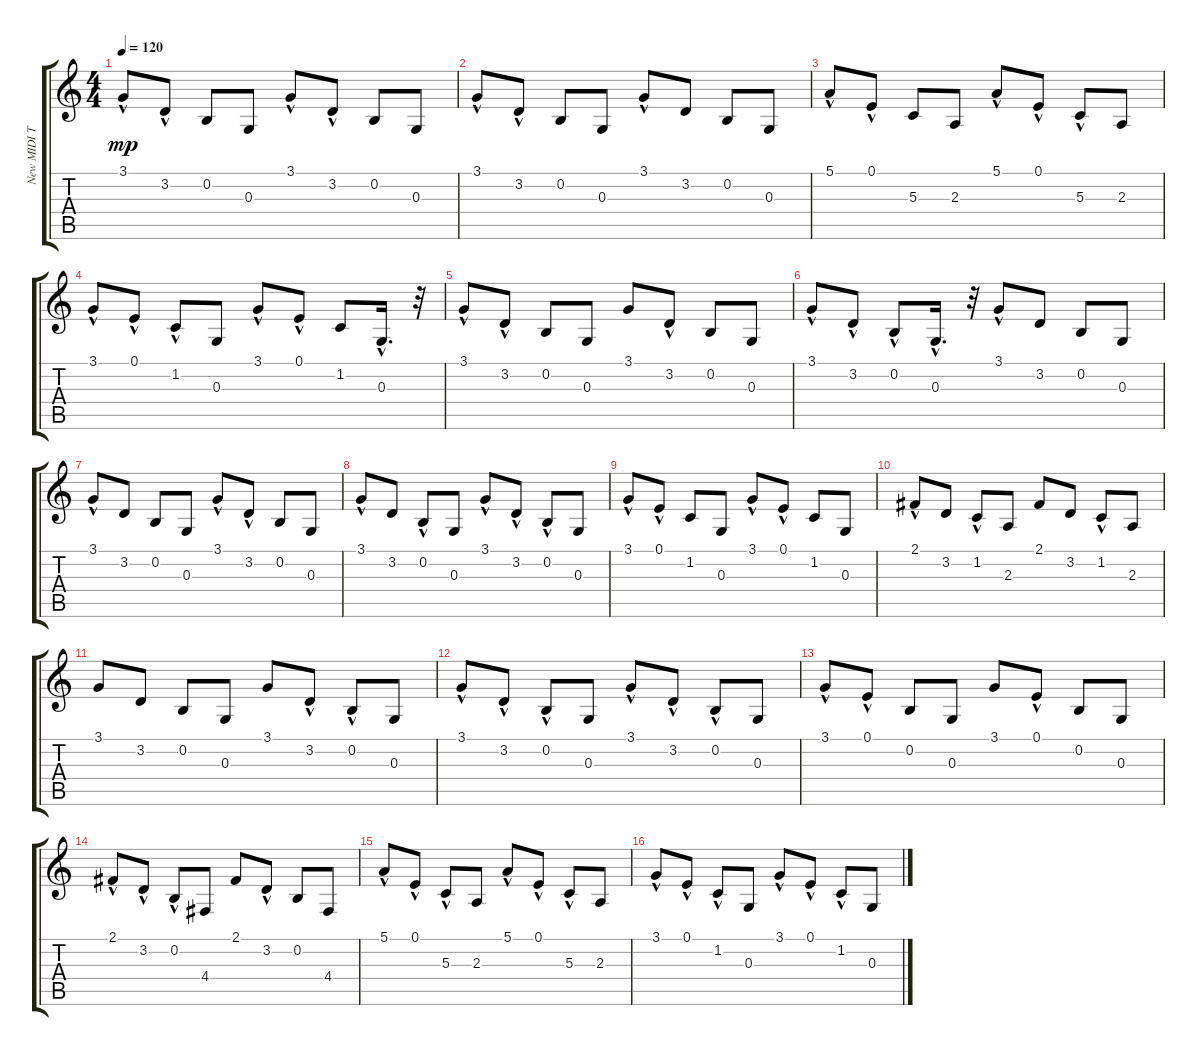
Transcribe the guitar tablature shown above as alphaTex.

\track ("New MIDI Track" "New MIDI T") {instrument orchestralharp}
\staff {score tabs}
\tuning (E4 B3 G3 D3 A2 E2) {hide}
\ts (4 4)
\tempo 120
\clef g2
\ks c
3.1{hac}.8{dy mp} 3.2{hac}.8 0.2.8 0.3.8 3.1{hac}.8 3.2{hac}.8 0.2.8 0.3.8 |
3.1{hac}.8 3.2{hac}.8 0.2.8 0.3.8 3.1{hac}.8 3.2.8 0.2.8 0.3.8 |
5.1{hac}.8 0.1{hac}.8 5.3.8 2.3.8 5.1{hac}.8 0.1{hac}.8 5.3{hac}.8 2.3.8 |
3.1{hac}.8 0.1{hac}.8 1.2{hac}.8 0.3.8 3.1{hac}.8 0.1{hac}.8 1.2.8 0.3{hac}.16{d} r.32 |
3.1{hac}.8 3.2{hac}.8 0.2.8 0.3.8 3.1.8 3.2{hac}.8 0.2.8 0.3.8 |
3.1{hac}.8 3.2{hac}.8 0.2{hac}.8 0.3{hac}.16{d} r.32 3.1{hac}.8 3.2.8 0.2.8 0.3.8 |
3.1{hac}.8 3.2.8 0.2.8 0.3.8 3.1{hac}.8 3.2{hac}.8 0.2.8 0.3.8 |
3.1{hac}.8 3.2.8 0.2{hac}.8 0.3.8 3.1{hac}.8 3.2{hac}.8 0.2{hac}.8 0.3.8 |
3.1{hac}.8 0.1{hac}.8 1.2.8 0.3.8 3.1{hac}.8 0.1{hac}.8 1.2.8 0.3.8 |
2.1{hac}.8 3.2.8 1.2{hac}.8 2.3.8 2.1.8 3.2.8 1.2{hac}.8 2.3.8 |
3.1.8 3.2.8 0.2.8 0.3.8 3.1.8 3.2{hac}.8 0.2{hac}.8 0.3.8 |
3.1{hac}.8 3.2{hac}.8 0.2{hac}.8 0.3.8 3.1{hac}.8 3.2{hac}.8 0.2{hac}.8 0.3.8 |
3.1{hac}.8 0.1{hac}.8 0.2.8 0.3.8 3.1.8 0.1{hac}.8 0.2.8 0.3.8 |
2.1{hac}.8 3.2{hac}.8 0.2{hac}.8 4.4.8 2.1.8 3.2{hac}.8 0.2.8 4.4.8 |
5.1{hac}.8 0.1{hac}.8 5.3{hac}.8 2.3.8 5.1{hac}.8 0.1{hac}.8 5.3{hac}.8 2.3.8 |
3.1{hac}.8 0.1{hac}.8 1.2{hac}.8 0.3.8 3.1{hac}.8 0.1{hac}.8 1.2{hac}.8 0.3.8
